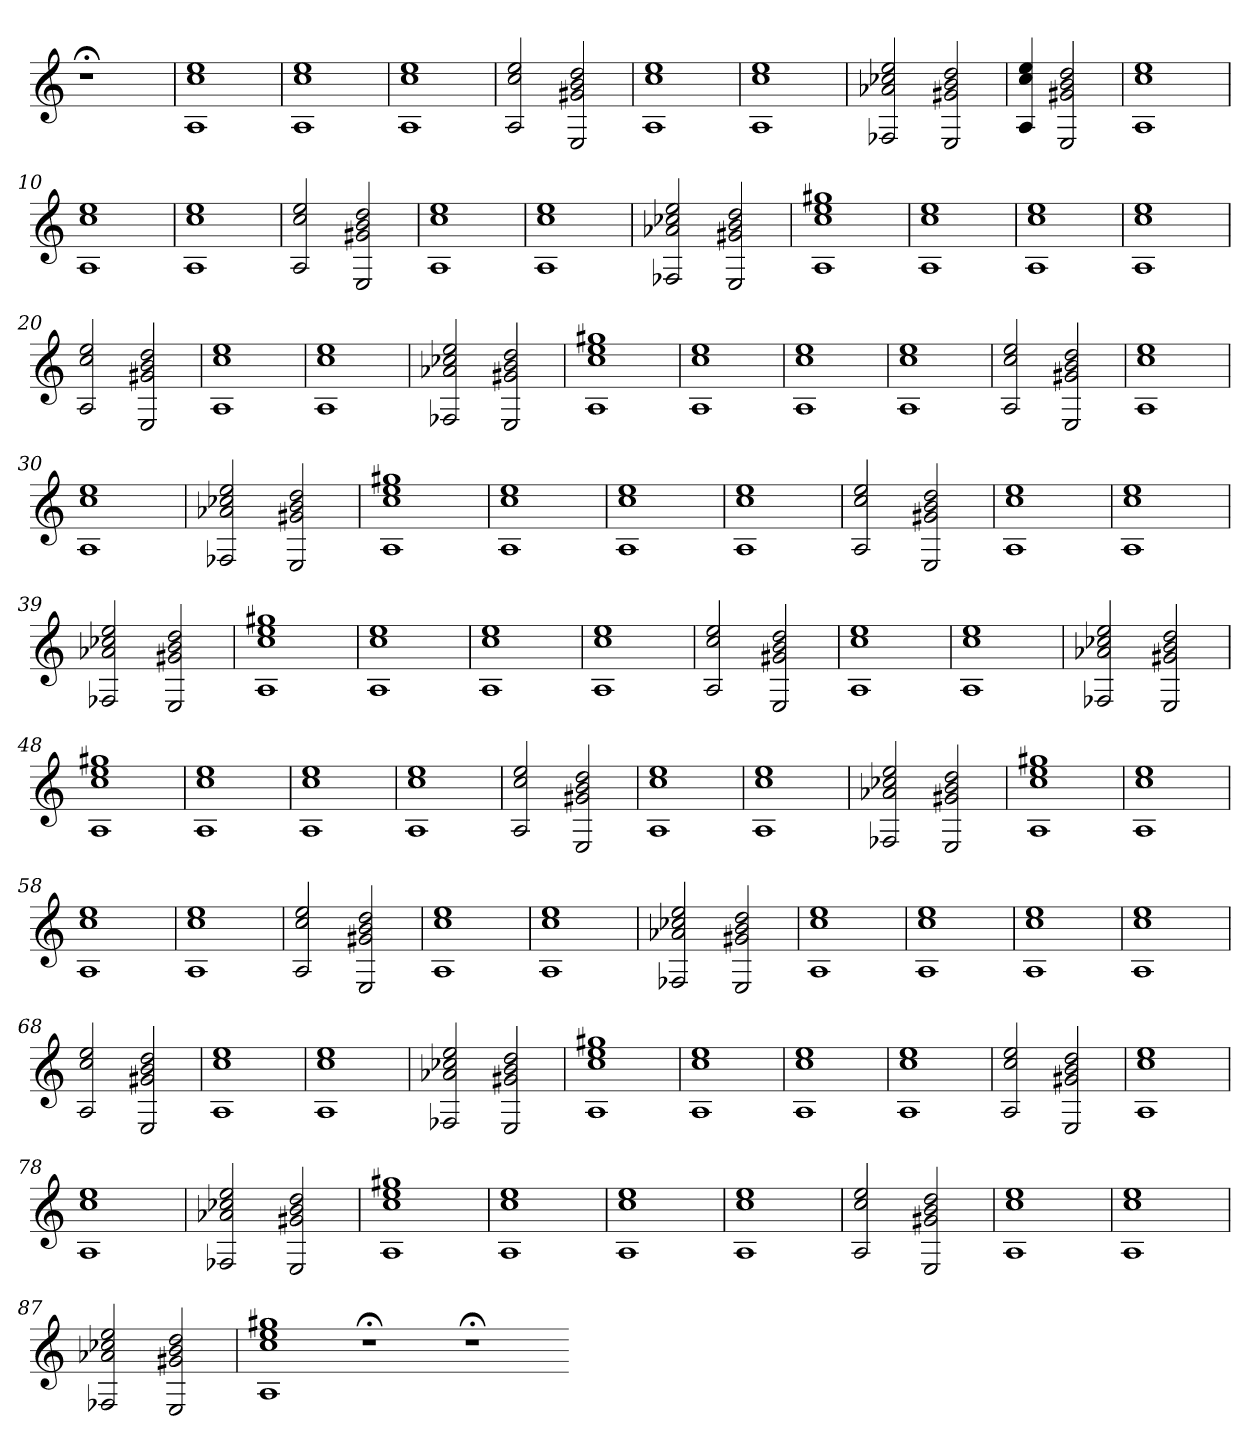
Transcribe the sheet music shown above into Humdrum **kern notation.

**kern
*part1
*staff1
=
1r;<
=1
1A 1cc 1ee
=2
1A 1cc 1ee
=3
1A 1cc 1ee
=4
2A 2cc 2ee
2E 2g#X 2b 2dd
=5
1A 1cc 1ee
=6
1A 1cc 1ee
=7
2F-X 2a-X 2cc-X 2ee
2E 2g#X 2b 2dd
=8
4A 4cc 4ee
2E 2g#X 2b 2dd
=9
1A 1cc 1ee
=10
1A 1cc 1ee
=11
1A 1cc 1ee
=12
2A 2cc 2ee
2E 2g#X 2b 2dd
=13
1A 1cc 1ee
=14
1A 1cc 1ee
=15
2F-X 2a-X 2cc-X 2ee
2E 2g#X 2b 2dd
=16
1A 1cc 1ee 1gg#X
=17
1A 1cc 1ee
=18
1A 1cc 1ee
=19
1A 1cc 1ee
=20
2A 2cc 2ee
2E 2g#X 2b 2dd
=21
1A 1cc 1ee
=22
1A 1cc 1ee
=23
2F-X 2a-X 2cc-X 2ee
2E 2g#X 2b 2dd
=24
1A 1cc 1ee 1gg#X
=25
1A 1cc 1ee
=26
1A 1cc 1ee
=27
1A 1cc 1ee
=28
2A 2cc 2ee
2E 2g#X 2b 2dd
=29
1A 1cc 1ee
=30
1A 1cc 1ee
=31
2F-X 2a-X 2cc-X 2ee
2E 2g#X 2b 2dd
=32
1A 1cc 1ee 1gg#X
=33
1A 1cc 1ee
=34
1A 1cc 1ee
=35
1A 1cc 1ee
=36
2A 2cc 2ee
2E 2g#X 2b 2dd
=37
1A 1cc 1ee
=38
1A 1cc 1ee
=39
2F-X 2a-X 2cc-X 2ee
2E 2g#X 2b 2dd
=40
1A 1cc 1ee 1gg#X
=41
1A 1cc 1ee
=42
1A 1cc 1ee
=43
1A 1cc 1ee
=44
2A 2cc 2ee
2E 2g#X 2b 2dd
=45
1A 1cc 1ee
=46
1A 1cc 1ee
=47
2F-X 2a-X 2cc-X 2ee
2E 2g#X 2b 2dd
=48
1A 1cc 1ee 1gg#X
=49
1A 1cc 1ee
=50
1A 1cc 1ee
=51
1A 1cc 1ee
=52
2A 2cc 2ee
2E 2g#X 2b 2dd
=53
1A 1cc 1ee
=54
1A 1cc 1ee
=55
2F-X 2a-X 2cc-X 2ee
2E 2g#X 2b 2dd
=56
1A 1cc 1ee 1gg#X
=57
1A 1cc 1ee
=58
1A 1cc 1ee
=59
1A 1cc 1ee
=60
2A 2cc 2ee
2E 2g#X 2b 2dd
=61
1A 1cc 1ee
=62
1A 1cc 1ee
=63
2F-X 2a-X 2cc-X 2ee
2E 2g#X 2b 2dd
=64
1A 1cc 1ee
=65
1A 1cc 1ee
=66
1A 1cc 1ee
=67
1A 1cc 1ee
=68
2A 2cc 2ee
2E 2g#X 2b 2dd
=69
1A 1cc 1ee
=70
1A 1cc 1ee
=71
2F-X 2a-X 2cc-X 2ee
2E 2g#X 2b 2dd
=72
1A 1cc 1ee 1gg#X
=73
1A 1cc 1ee
=74
1A 1cc 1ee
=75
1A 1cc 1ee
=76
2A 2cc 2ee
2E 2g#X 2b 2dd
=77
1A 1cc 1ee
=78
1A 1cc 1ee
=79
2F-X 2a-X 2cc-X 2ee
2E 2g#X 2b 2dd
=80
1A 1cc 1ee 1gg#X
=81
1A 1cc 1ee
=82
1A 1cc 1ee
=83
1A 1cc 1ee
=84
2A 2cc 2ee
2E 2g#X 2b 2dd
=85
1A 1cc 1ee
=86
1A 1cc 1ee
=87
2F-X 2a-X 2cc-X 2ee
2E 2g#X 2b 2dd
=88
1A 1cc 1ee 1gg#X
1r;<
1r;<
=-
*-
